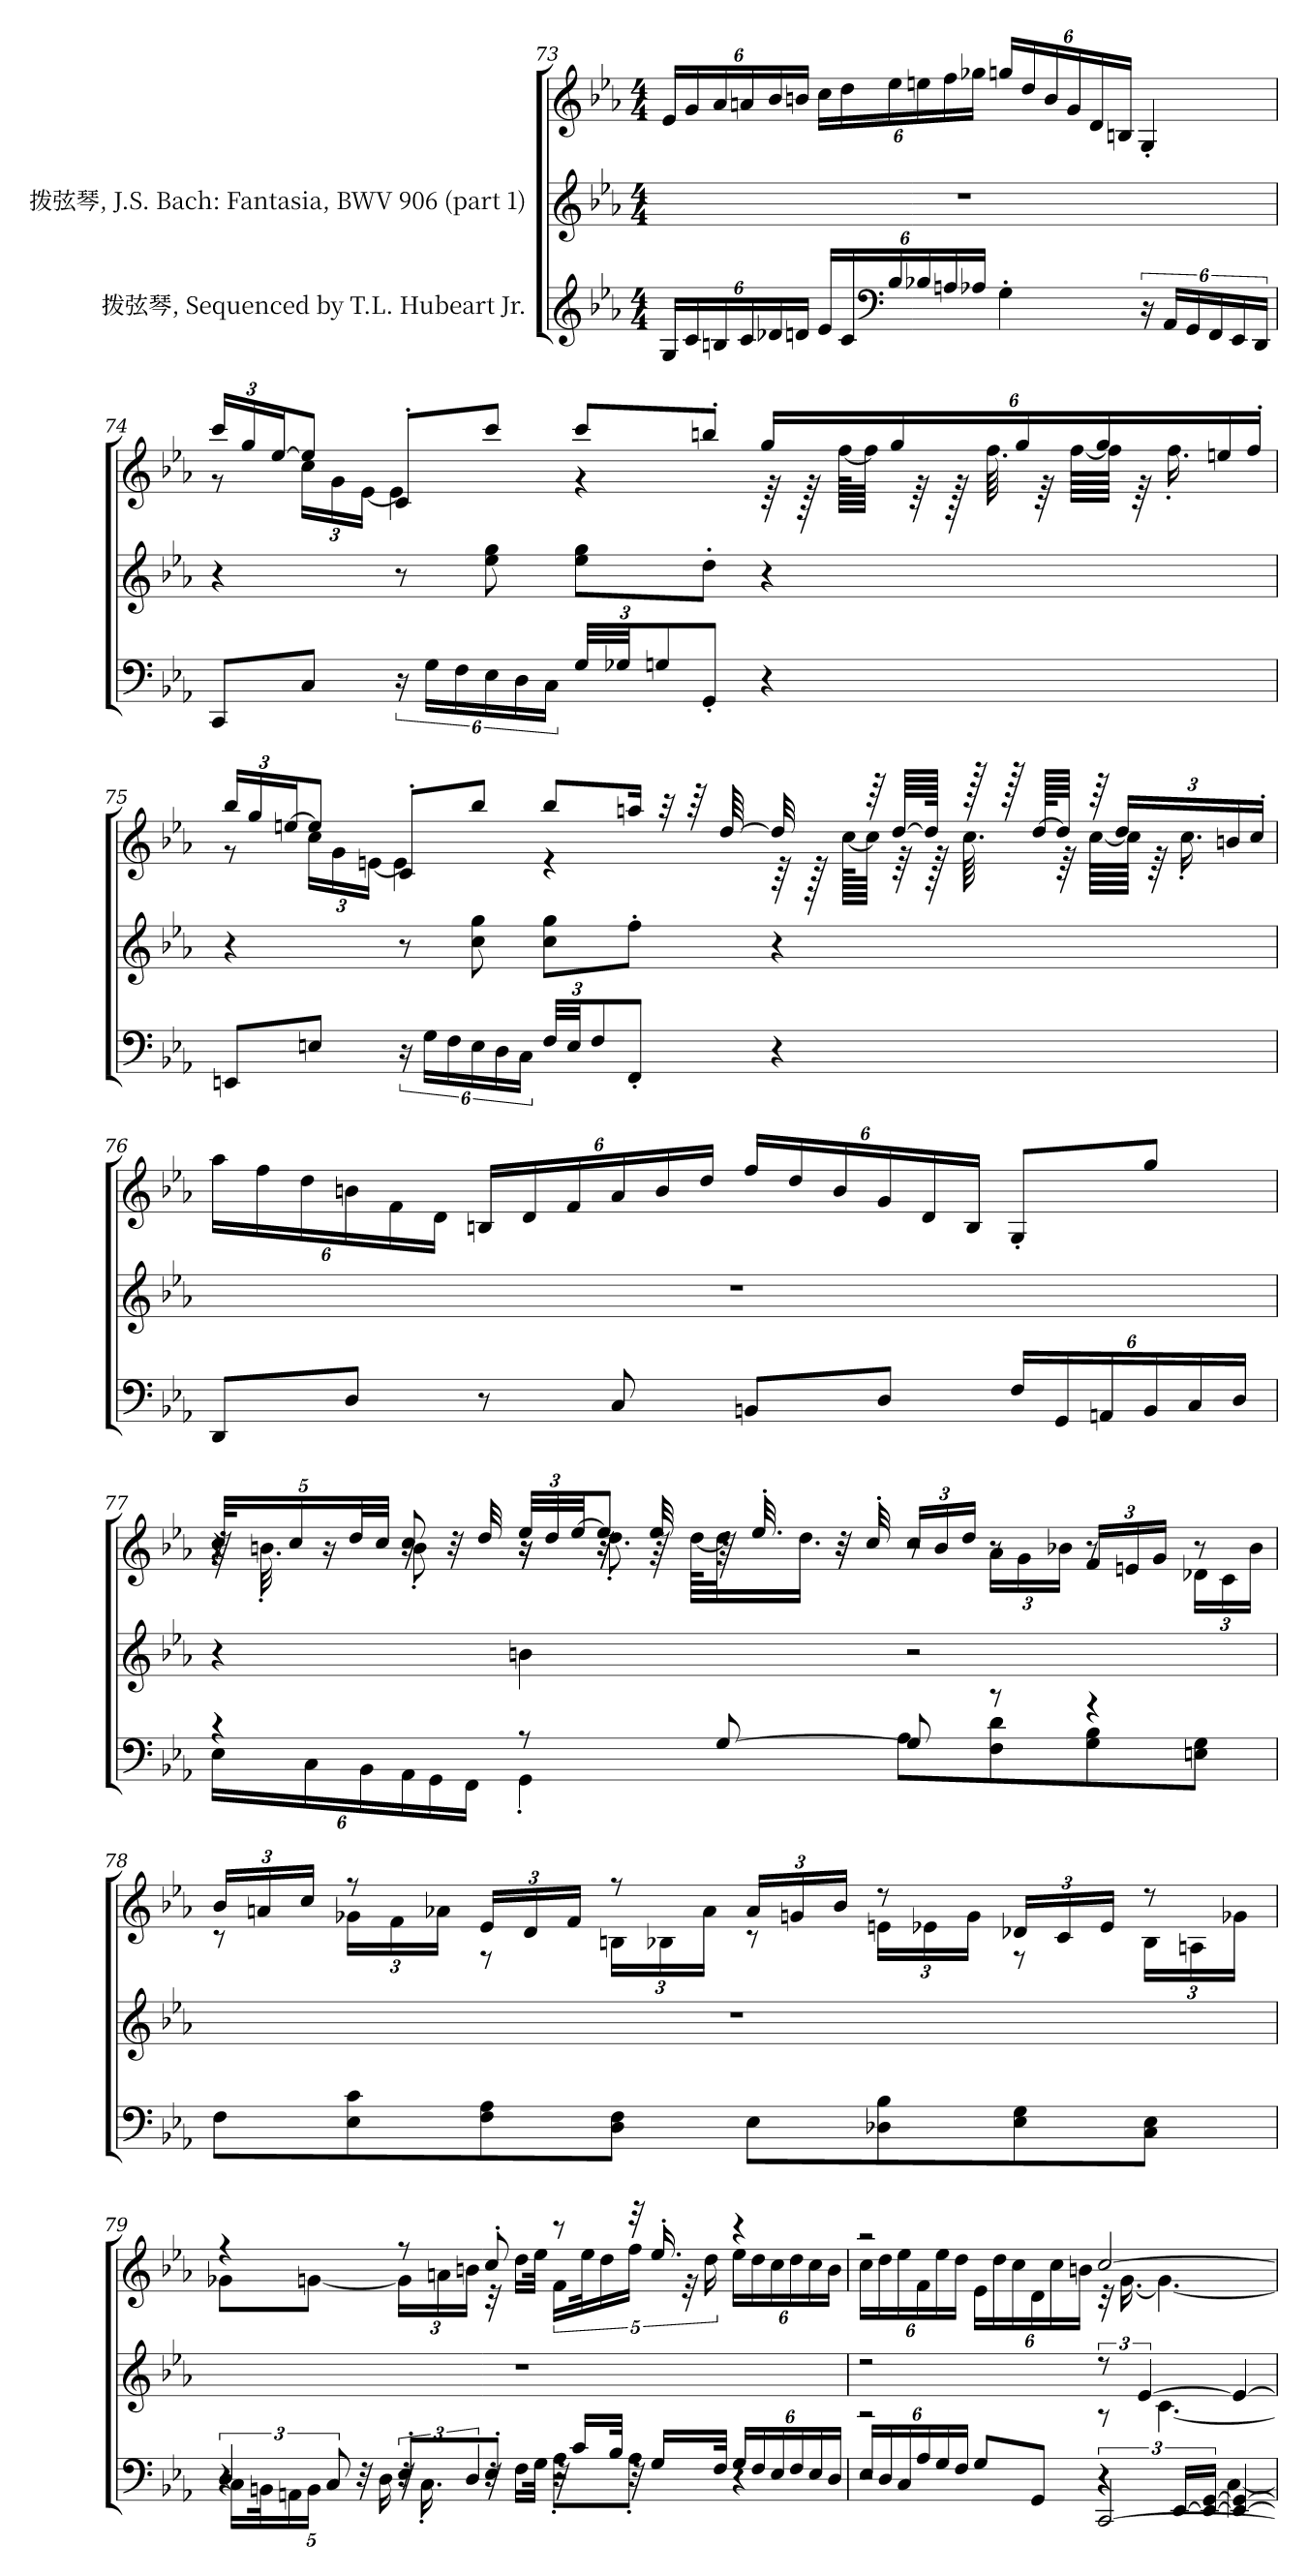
**kern	**kern	**kern
*part2	*part1	*part1
*staff3	*staff2	*staff1
*I"拨弦琴, Sequenced by T.L. Hubeart Jr.	*I"拨弦琴, J.S. Bach: Fantasia, BWV 906 (part 1)	*
!!LO:PB:g=z
*clefG2	*clefG2	*clefG2
*k[b-e-a-]	*k[b-e-a-]	*k[b-e-a-]
*M4/4	*M4/4	*M4/4
*Xbrackettup	*	*Xbrackettup
=73	=73	=73
24G/LL	1r	24e-/LL
24c/	.	24g/
24Bn/	.	24a-/
24c/	.	24an/
24d-X/	.	24b-/
24dn/JJ	.	24bn/JJ
24e-/LL	.	24cc\LL
24c/	.	24dd\
*clefF4	*	*
24B/	.	24ee-\
24B-X/	.	24een\
24An/	.	24ff\
24A-X/JJ	.	24gg-X\JJ
4G'\	.	24ggn/LL
.	.	24dd/
.	.	24b/
.	.	24g/
.	.	24d/
.	.	24Bn/JJ
*brackettup	*	*
24r	.	4G'/
24AA-/LL	.	.
24GG/	.	.
*Xbrackettup	*	*
24FF/	.	.
24EE-/	.	.
24DD/JJ	.	.
!!LO:LB:g=z
=74	=74	=74
*	*	*^
8CC/L	4r	24ccc/LL	8r
.	.	24gg/	.
.	.	[24ee-/J	.
8C/J	.	8ee-/J]	24cc\LL
.	.	.	24g\
.	.	.	[24e-\JJ
*brackettup	*	*	*
24r	8r	8c'/L	4e-\]
24G\LL	.	.	.
24F\	.	.	.
*Xbrackettup	*	*	*
24E-\	8ee-\ 8gg\	8ccc/J	.
24D\	.	.	.
24C\JJ	.	.	.
48G/LLL	8ee-\ 8gg\L	8ccc/L	4r
48G-X/JJ	.	.	.
12Gn/	.	.	.
8GG'/J	8dd'\J	8bbn'/J	.
4r	4r	24gg/LL	64r
.	.	.	128r
.	.	.	[128ff\KLLLL
.	.	.	64ff\JJJJ]
.	.	24gg/	.
.	.	.	64r
.	.	.	128r
.	.	.	64.ff\
.	.	24gg/	.
.	.	.	64r
.	.	.	[64ff\LLLL
.	.	24gg/	64ff\JJJJ]
.	.	.	64r
.	.	.	16.ff'\
.	.	24een/	.
.	.	24ff'/JJ	.
!!LO:LB:g=z	!!
=75	=75	=75	=75
8EEn/L	4r	24bb-/LL	8r
.	.	24gg/	.
.	.	[24een/J	.
8En/J	.	8ee/J]	24cc\LL
.	.	.	24g\
.	.	.	[24en\JJ
*brackettup	*	*	*
24r	8r	8c'/L	4e\]
24G\LL	.	.	.
24F\	.	.	.
*Xbrackettup	*	*	*
24E\	8cc\ 8gg\	8bb-/J	.
24D\	.	.	.
24C\JJ	.	.	.
48F/LLL	8cc\ 8gg\L	8bb-/L	4r
48E/JJ	.	.	.
12F/	.	.	.
8FF'/J	8ff'\J	16aan/Jk	.
.	.	32r	.
.	.	64r	.
.	.	[64dd/	.
4r	4r	32dd/]	64r
.	.	.	128r
.	.	.	[128cc\KLLLL
.	.	64r	64cc\JJJJ]
.	.	[64dd/LLLL	64r
.	.	128dd/JJJJk]	128r
.	.	128r	64.cc\
.	.	128r	.
.	.	[128dd/KLLLL	.
.	.	64dd/JJJJ]	64r
.	.	64r	[64cc\LLLL
.	.	24dd/LL	64cc\JJJJ]
.	.	.	64r
.	.	.	16.cc'\
.	.	24bn/	.
.	.	24cc'/JJ	.
*	*	*v	*v
!!LO:LB:g=z
=76	=76	=76
8DD/L	1r	24aa-\LL
.	.	24ff\
.	.	24dd\
8D/J	.	24bn\
.	.	24f\
.	.	24d\JJ
8r	.	24Bn/LL
.	.	24d/
.	.	24f/
8C/	.	24a-/
.	.	24b/
.	.	24dd/JJ
8BBn/L	.	24ff/LL
.	.	24dd/
.	.	24b/
8D/J	.	24g/
.	.	24d/
.	.	24B/JJ
24F/LL	.	8G'/L
24GG/	.	.
24AAn/	.	.
24BB/	.	8gg/J
24C/	.	.
24D/JJ	.	.
!!LO:PB:g=z
=77	=77	=77
*^	*	*^
*	*	*	*	*^
*	*	*	*	*	*^
4r	24E-\LL	4r	8r	4r	40cc/KLL	64r
.	.	.	.	.	.	32.bn'\
.	.	.	.	.	20cc/	.
.	24C\	.	.	.	.	.
.	.	.	.	.	.	16r
.	.	.	.	.	40dd/L	.
.	24BB-\	.	.	.	.	.
.	.	.	.	.	40cc/JJJ	.
.	24AA-\	.	8cc/	.	16r	8b'\
.	24GG\	.	.	.	.	.
.	.	.	.	.	32r	.
.	24FF\JJ	.	.	.	.	.
.	.	.	.	.	32dd/	.
8r	4GG'\	4bn\	16r	16r	48ee-/LLL	16r
.	.	.	.	.	48dd/	.
.	.	.	.	.	[48ee-/JJ	.
.	.	.	32r	32r	8ee-/J]	8.dd'\
.	.	.	32ee-/	64r	.	.
.	.	.	.	[64dd\KLLL	.	.
[8G/	.	.	64r	32dd\J]	.	.
.	.	.	32.ee-'/	.	.	.
.	.	.	.	16.dd\JJ	.	.
.	.	.	16r	.	32r	.
.	.	.	.	.	32cc'/	.
8G/]	8A-\L	2r	2r	2r	24cc/LL	8r
.	.	.	.	.	24b/	.
.	.	.	.	.	24dd/JJ	.
8r	8F\ 8d\	.	.	.	8r	24a-\LL
.	.	.	.	.	.	24g\
.	.	.	.	.	.	24b-X\JJ
4r	8G\ 8B-\	.	.	.	24f/LL	8r
.	.	.	.	.	24en/	.
.	.	.	.	.	24g/JJ	.
.	8En\ 8G\J	.	.	.	8r	24d-X\LL
.	.	.	.	.	.	24c\
.	.	.	.	.	.	24b-\JJ
*v	*v	*	*	*v	*v	*v
!!LO:LB:g=z
=78	=78	=78	=78
8F\L	1r	24b-/LL	8r
.	.	24an/	.
.	.	24cc/JJ	.
8E-\ 8c\	.	8r	24g-X\LL
.	.	.	24f\
.	.	.	24a-X\JJ
8F\ 8A-\	.	24e-/LL	8r
.	.	24d/	.
.	.	24f/JJ	.
8D\ 8F\J	.	8r	24Bn\LL
.	.	.	24B-X\
.	.	.	24a-\JJ
8E-\L	.	24a-/LL	8r
.	.	24gn/	.
.	.	24b-/JJ	.
8D-X\ 8B-\	.	8r	24en\LL
.	.	.	24e-X\
.	.	.	24g\JJ
8E-\ 8G\	.	24d-X/LL	8r
.	.	24c/	.
.	.	24e-/JJ	.
8C\ 8E-\J	.	8r	24B-\LL
.	.	.	24An\
.	.	.	24g-X\JJ
!!LO:LB:g=z	!!
=79	=79	=79	=79
*brackettup	*	*	*
*^	*	*	*
*	*^	*	*	*
6D/	20C\LL	4r	1r	4r	8g-X\L
.	40BBn\K	.	.	.	.
.	20AAn\	.	.	.	.
.	20BB\JJ	.	.	.	[8gn\J
12C/	.	.	.	.	.
.	40r	.	.	.	.
.	20D\	.	.	.	.
12r	32r	8E-'/L	.	8r	24g\LL]
.	16.C'\	.	.	.	.
.	.	.	.	.	24an\
6D'/	.	.	.	.	24bn\JJ
.	32r	8E-'/J	.	8cc'/	32r
.	16F\LL	.	.	.	16dd\LL
.	32G\JJk	.	.	.	32ee-\JJk
*	*	*	*	*	*brackettup
32r	8A-'\L	2r	.	8r	20f\LL
16c/LL	.	.	.	.	.
.	.	.	.	.	40ee-\K
.	.	.	.	.	20dd\
32B-/JJk	.	.	.	.	.
32r	8A-'\J	.	.	32r	20ff\JJ
16G/LL	.	.	.	16.ee-'/	.
.	.	.	.	.	40r
.	.	.	.	.	20dd\
32F/JJk	.	.	.	.	.
*Xbrackettup	*	*	*	*	*Xbrackettup
24G/LL	4r	.	.	4r	24ee-\LL
24F/	.	.	.	.	24dd\
24E-/	.	.	.	.	24cc\
24F/	.	.	.	.	24dd\
24E-/	.	.	.	.	24cc\
24D/JJ	.	.	.	.	24b\JJ
!!LO:LB:g=z	!!
=80	=80	=80	=80	=80	=80
*	*	*	*^	*	*
24E-/LL	2r	2r	2r	2r	2r	24cc\LL
24D/	.	.	.	.	.	24dd\
24C/	.	.	.	.	.	24ee-\
24A-/	.	.	.	.	.	24f\
24G/	.	.	.	.	.	24ee-\
24F/JJ	.	.	.	.	.	24dd\JJ
8G/L	.	.	.	.	.	24e-\LL
.	.	.	.	.	.	24dd\
.	.	.	.	.	.	24cc\
*	*	*	*	*	*MM49	*
8GG/J	.	.	.	.	.	24d\
.	.	.	.	.	.	24cc\
.	.	.	.	.	.	24bn\JJ
*brackettup	*	*	*	*	*	*
6r	4r	[2CC/	12r	8r	[2cc/	32r
.	.	.	.	.	.	[16.g\
.	.	.	[6e-/	.	.	.
.	.	.	.	[4.c\	.	4.g\_
[24EE-/LL	.	.	.	.	.	.
24EE-/_ [24GG/JJ	.	.	.	.	.	.
4EE-/_ 4GG/_	[4C\	.	4e-/_	.	.	.
*v	*v	*v	*	*	*	*
*	*v	*v	*	*
*	*	*v	*v
=	=	=
*-	*-	*-
